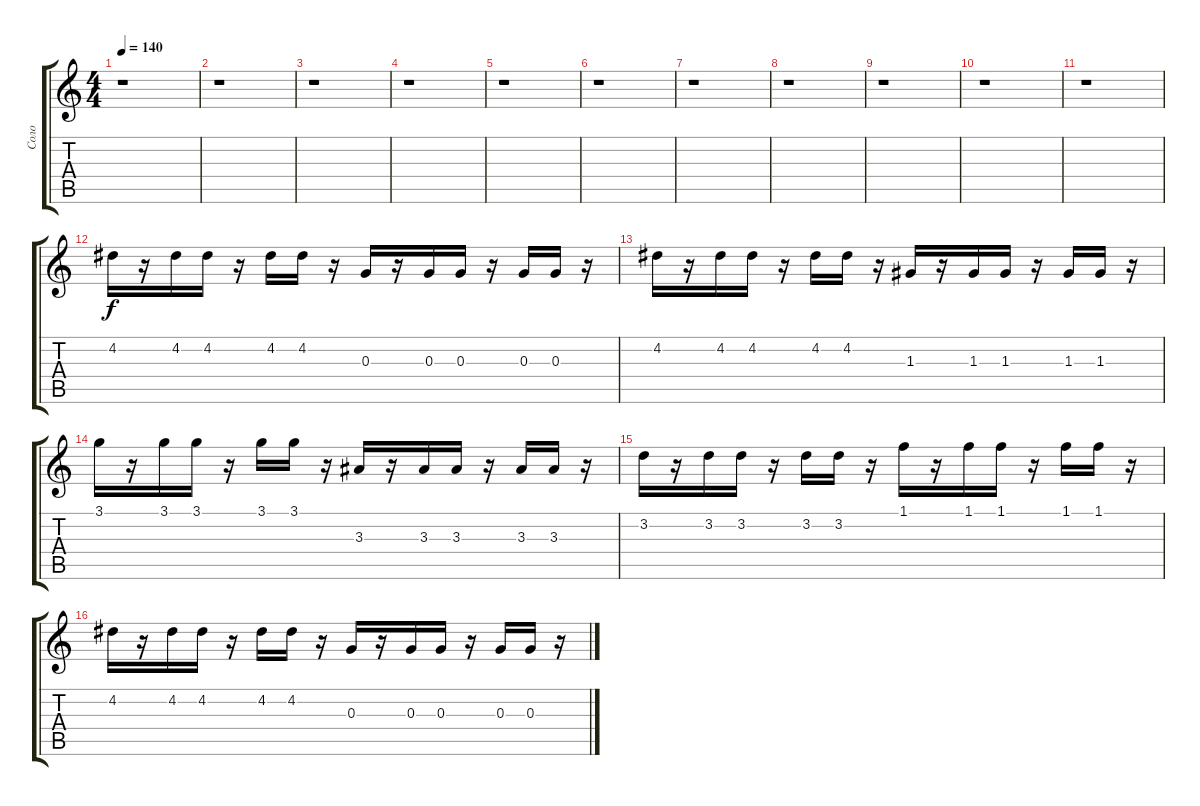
\track ("Соло" "Соло") {instrument distortionguitar}
\staff {score tabs}
\tuning (E4 B3 G3 D3 A2 E2) {hide}
\ts (4 4)
\tempo 140
\clef g2
\ks c
r.1{dy f} |
r.1 |
r.1 |
r.1 |
r.1 |
r.1 |
r.1 |
r.1 |
r.1 |
r.1 |
r.1 |
4.2.16 r.16 4.2.16 4.2.16 r.16 4.2.16 4.2.16 r.16 0.3.16 r.16 0.3.16 0.3.16 r.16 0.3.16 0.3.16 r.16 |
4.2.16 r.16 4.2.16 4.2.16 r.16 4.2.16 4.2.16 r.16 1.3.16 r.16 1.3.16 1.3.16 r.16 1.3.16 1.3.16 r.16 |
3.1.16 r.16 3.1.16 3.1.16 r.16 3.1.16 3.1.16 r.16 3.3.16 r.16 3.3.16 3.3.16 r.16 3.3.16 3.3.16 r.16 |
3.2.16 r.16 3.2.16 3.2.16 r.16 3.2.16 3.2.16 r.16 1.1.16 r.16 1.1.16 1.1.16 r.16 1.1.16 1.1.16 r.16 |
4.2.16 r.16 4.2.16 4.2.16 r.16 4.2.16 4.2.16 r.16 0.3.16 r.16 0.3.16 0.3.16 r.16 0.3.16 0.3.16 r.16
